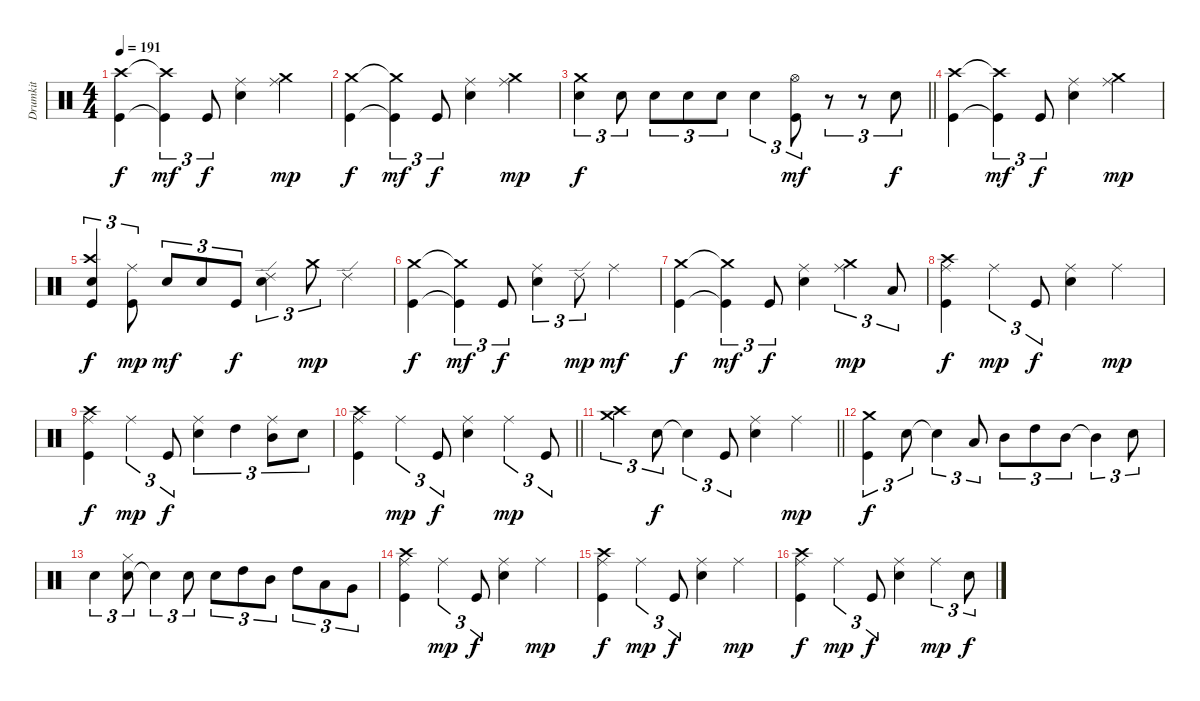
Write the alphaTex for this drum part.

\track ("Drumkit" "Drumkit") {instrument percussion}
\staff {score}
\articulation defaults
\ts (4 4)
\tempo 191
\clef neutral
\ks c
("Kick (hit)" "Crash high (hit)").4{dy f} ("Kick (hit)"{t} "Crash high (hit)"{t}).4{tu (3 2) dy mf} "Kick (hit)".8{tu (3 2) dy f} ("Snare (hit) 2" "Ride (middle)").4 ("Crash medium (hit)" "Ride (middle)").4{dy mp} |
("Kick (hit)" "Crash medium (hit)").4{dy f} ("Kick (hit)"{t} "Crash medium (hit)"{t}).4{tu (3 2) dy mf} "Kick (hit)".8{tu (3 2) dy f} ("Snare (hit) 2" "Ride (middle)").4 ("Crash medium (hit)" "Ride (middle)").4{dy mp} |
\barLineRight lightlight
("Snare (hit) 2" "Crash medium (hit)").4{tu (3 2) dy f} "Snare (hit) 2".8{tu (3 2)} "Snare (hit) 2".8{tu (3 2)} "Snare (hit) 2".8{tu (3 2)} "Snare (hit) 2".8{tu (3 2)} "Snare (hit) 2".4{tu (3 2)} ("Kick (hit)" "Hi-Hat (open)").8{tu (3 2) dy mf} r.8{tu (3 2)} r.8{tu (3 2)} "Snare (hit) 2".8{tu (3 2) dy f} |
("Kick (hit)" "Crash high (hit)").4 ("Kick (hit)"{t} "Crash high (hit)"{t}).4{tu (3 2) dy mf} "Kick (hit)".8{tu (3 2) dy f} ("Snare (hit) 2" "Ride (middle)").4 ("Crash medium (hit)" "Ride (middle)").4{dy mp} |
("Kick (hit)" "Crash high (hit)" "Snare (hit) 2").4{tu (3 2) dy f} ("Ride (middle)" "Kick (hit)").8{tu (3 2) dy mp} "Snare (hit) 2".8{tu (3 2) dy mf} "Snare (hit) 2".8{tu (3 2)} "Kick (hit)".8{tu (3 2) dy f} ("Snare (hit) 2" "Ride (edge) 2").4{tu (3 2)} "Crash medium (hit)".8{tu (3 2) dy mp} "Ride (edge) 2".4 |
("Kick (hit)" "Crash medium (hit)").4{dy f} ("Kick (hit)"{t} "Crash medium (hit)"{t}).4{tu (3 2) dy mf} "Kick (hit)".8{tu (3 2) dy f} ("Snare (hit) 2" "Ride (middle)").4{tu (3 2)} "Ride (edge) 2".8{tu (3 2) dy mp} "Ride (middle)".4{dy mf} |
("Kick (hit)" "Crash medium (hit)").4{dy f} ("Kick (hit)"{t} "Crash medium (hit)"{t}).4{tu (3 2) dy mf} "Kick (hit)".8{tu (3 2) dy f} ("Snare (hit) 2" "Ride (middle)").4 ("Crash medium (hit)" "Ride (middle)").4{tu (3 2) dy mp} "Low Tom (hit)".8{tu (3 2)} |
("Kick (hit)" "Crash high (hit)" "Ride (middle)").4{dy f} "Ride (middle)".4{tu (3 2) dy mp} "Kick (hit)".8{tu (3 2) dy f} ("Snare (hit) 2" "Ride (middle)").4 "Ride (middle)".4{dy mp} |
("Kick (hit)" "Crash high (hit)" "Ride (middle)").4{dy f} "Ride (middle)".4{tu (3 2) dy mp} "Kick (hit)".8{tu (3 2) dy f} ("Snare (hit) 2" "Ride (middle)").4{tu (3 2)} "High Tom (hit)".4{tu (3 2)} ("Mid Tom (hit)" "Ride (middle)").8{tu (3 2)} "Snare (hit) 2".8{tu (3 2)} |
\barLineRight lightlight
("Kick (hit)" "Crash high (hit)" "Ride (middle)").4 "Ride (middle)".4{tu (3 2) dy mp} "Kick (hit)".8{tu (3 2) dy f} ("Snare (hit) 2" "Ride (middle)").4 "Ride (middle)".4{tu (3 2) dy mp} "Kick (hit)".8{tu (3 2)} |
\barLineRight lightlight
("Crash high (hit)" "Crash medium (hit)").4{tu (3 2)} "Snare (hit) 2".8{tu (3 2) dy f} "Snare (hit) 2"{t}.4{tu (3 2)} "Kick (hit)".8{tu (3 2)} ("Snare (hit) 2" "Ride (middle)").4 "Ride (middle)".4{dy mp} |
("Kick (hit)" "Crash medium (hit)").4{tu (3 2) dy f} "Snare (hit) 2".8{tu (3 2)} "Snare (hit) 2"{t}.4{tu (3 2)} "Low Tom (hit)".8{tu (3 2)} "Mid Tom (hit)".8{tu (3 2)} "High Tom (hit)".8{tu (3 2)} "Mid Tom (hit)".8{tu (3 2)} "Mid Tom (hit)"{t}.4{tu (3 2)} "Snare (hit) 2".8{tu (3 2)} |
"Snare (hit) 2".4{tu (3 2)} ("Snare (hit) 2" "Hi-Hat (closed)").8{tu (3 2)} "Snare (hit) 2"{t}.4{tu (3 2)} "Snare (hit) 2".8{tu (3 2)} "Snare (hit) 2".8{tu (3 2)} "High Tom (hit)".8{tu (3 2)} "Mid Tom (hit)".8{tu (3 2)} "High Tom (hit)".8{tu (3 2)} "Low Tom (hit)".8{tu (3 2)} "Very Low Tom (hit)".8{tu (3 2)} |
("Kick (hit)" "Crash high (hit)" "Ride (middle)").4 "Ride (middle)".4{tu (3 2) dy mp} "Kick (hit)".8{tu (3 2) dy f} ("Snare (hit) 2" "Ride (middle)").4 "Ride (middle)".4{dy mp} |
("Kick (hit)" "Crash high (hit)" "Ride (middle)").4{dy f} "Ride (middle)".4{tu (3 2) dy mp} "Kick (hit)".8{tu (3 2) dy f} ("Snare (hit) 2" "Ride (middle)").4 "Ride (middle)".4{dy mp} |
("Kick (hit)" "Crash high (hit)" "Ride (middle)").4{dy f} "Ride (middle)".4{tu (3 2) dy mp} "Kick (hit)".8{tu (3 2) dy f} ("Snare (hit) 2" "Ride (middle)").4 "Ride (middle)".4{tu (3 2) dy mp} "Snare (hit) 2".8{tu (3 2) dy f}
